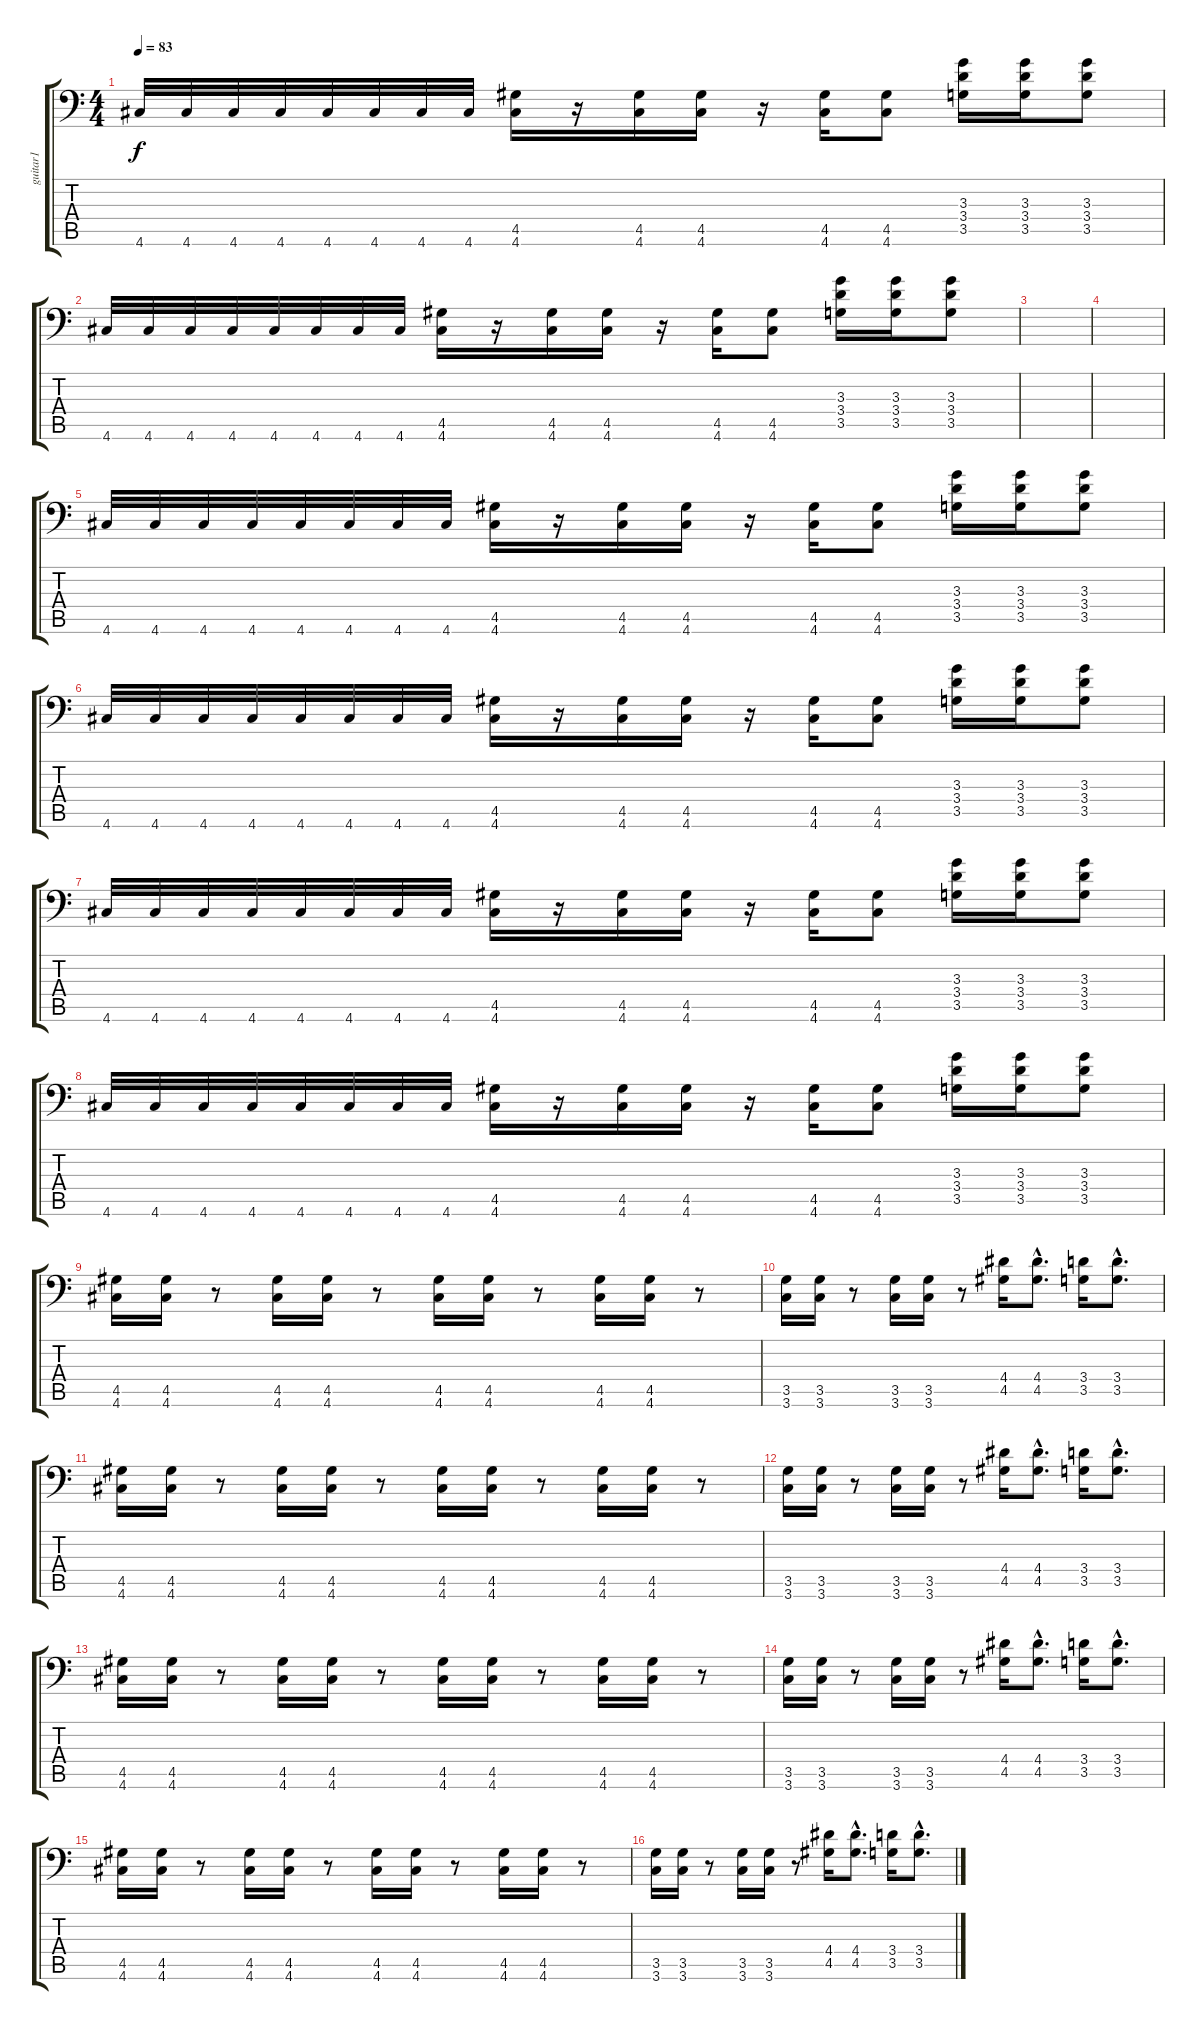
\track ("guitar1" "guitar1") {instrument distortionguitar}
\staff {score tabs}
\tuning (Db4 Ab3 E3 B2 E2 A1) {hide}
\ts (4 4)
\tempo 83
\clef f4
\ks c
4.6.32{dy f instrument electricguitarmuted} 4.6.32 4.6.32 4.6.32 4.6.32 4.6.32 4.6.32 4.6.32 (4.5 4.6).16{instrument distortionguitar} r.16 (4.5 4.6).16 (4.5 4.6).16 r.16 (4.5 4.6).16 (4.5 4.6).8 (3.3 3.4 3.5).16{instrument electricguitarmuted} (3.3 3.4 3.5).16 (3.3 3.4 3.5).8{instrument distortionguitar} |
4.6.32{instrument electricguitarmuted} 4.6.32 4.6.32 4.6.32 4.6.32 4.6.32 4.6.32 4.6.32 (4.5 4.6).16{instrument distortionguitar} r.16 (4.5 4.6).16 (4.5 4.6).16 r.16 (4.5 4.6).16 (4.5 4.6).8 (3.3 3.4 3.5).16{instrument electricguitarmuted} (3.3 3.4 3.5).16 (3.3 3.4 3.5).8{instrument distortionguitar} |
|
|
4.6.32{instrument electricguitarmuted} 4.6.32 4.6.32 4.6.32 4.6.32 4.6.32 4.6.32 4.6.32 (4.5 4.6).16{instrument distortionguitar} r.16 (4.5 4.6).16 (4.5 4.6).16 r.16 (4.5 4.6).16 (4.5 4.6).8 (3.3 3.4 3.5).16{instrument electricguitarmuted} (3.3 3.4 3.5).16 (3.3 3.4 3.5).8{instrument distortionguitar} |
4.6.32{instrument electricguitarmuted} 4.6.32 4.6.32 4.6.32 4.6.32 4.6.32 4.6.32 4.6.32 (4.5 4.6).16{instrument distortionguitar} r.16 (4.5 4.6).16 (4.5 4.6).16 r.16 (4.5 4.6).16 (4.5 4.6).8 (3.3 3.4 3.5).16{instrument electricguitarmuted} (3.3 3.4 3.5).16 (3.3 3.4 3.5).8{instrument distortionguitar} |
4.6.32{instrument electricguitarmuted} 4.6.32 4.6.32 4.6.32 4.6.32 4.6.32 4.6.32 4.6.32 (4.5 4.6).16{instrument distortionguitar} r.16 (4.5 4.6).16 (4.5 4.6).16 r.16 (4.5 4.6).16 (4.5 4.6).8 (3.3 3.4 3.5).16{instrument electricguitarmuted} (3.3 3.4 3.5).16 (3.3 3.4 3.5).8{instrument distortionguitar} |
4.6.32{instrument electricguitarmuted} 4.6.32 4.6.32 4.6.32 4.6.32 4.6.32 4.6.32 4.6.32 (4.5 4.6).16{instrument distortionguitar} r.16 (4.5 4.6).16 (4.5 4.6).16 r.16 (4.5 4.6).16 (4.5 4.6).8 (3.3 3.4 3.5).16{instrument electricguitarmuted} (3.3 3.4 3.5).16 (3.3 3.4 3.5).8{instrument distortionguitar} |
(4.5 4.6).16 (4.5 4.6).16 r.8 (4.5 4.6).16 (4.5 4.6).16 r.8 (4.5 4.6).16 (4.5 4.6).16 r.8 (4.5 4.6).16 (4.5 4.6).16 r.8 |
(3.5 3.6).16 (3.5 3.6).16 r.8 (3.5 3.6).16 (3.5 3.6).16 r.8 (4.4 4.5).16 (4.4{hac} 4.5{hac}).8{d} (3.4 3.5).16 (3.4{hac} 3.5{hac}).8{d} |
(4.5 4.6).16 (4.5 4.6).16 r.8 (4.5 4.6).16 (4.5 4.6).16 r.8 (4.5 4.6).16 (4.5 4.6).16 r.8 (4.5 4.6).16 (4.5 4.6).16 r.8 |
(3.5 3.6).16 (3.5 3.6).16 r.8 (3.5 3.6).16 (3.5 3.6).16 r.8 (4.4 4.5).16 (4.4{hac} 4.5{hac}).8{d} (3.4 3.5).16 (3.4{hac} 3.5{hac}).8{d} |
(4.5 4.6).16 (4.5 4.6).16 r.8 (4.5 4.6).16 (4.5 4.6).16 r.8 (4.5 4.6).16 (4.5 4.6).16 r.8 (4.5 4.6).16 (4.5 4.6).16 r.8 |
(3.5 3.6).16 (3.5 3.6).16 r.8 (3.5 3.6).16 (3.5 3.6).16 r.8 (4.4 4.5).16 (4.4{hac} 4.5{hac}).8{d} (3.4 3.5).16 (3.4{hac} 3.5{hac}).8{d} |
(4.5 4.6).16 (4.5 4.6).16 r.8 (4.5 4.6).16 (4.5 4.6).16 r.8 (4.5 4.6).16 (4.5 4.6).16 r.8 (4.5 4.6).16 (4.5 4.6).16 r.8 |
(3.5 3.6).16 (3.5 3.6).16 r.8 (3.5 3.6).16 (3.5 3.6).16 r.8 (4.4 4.5).16 (4.4{hac} 4.5{hac}).8{d} (3.4 3.5).16 (3.4{hac} 3.5{hac}).8{d}
